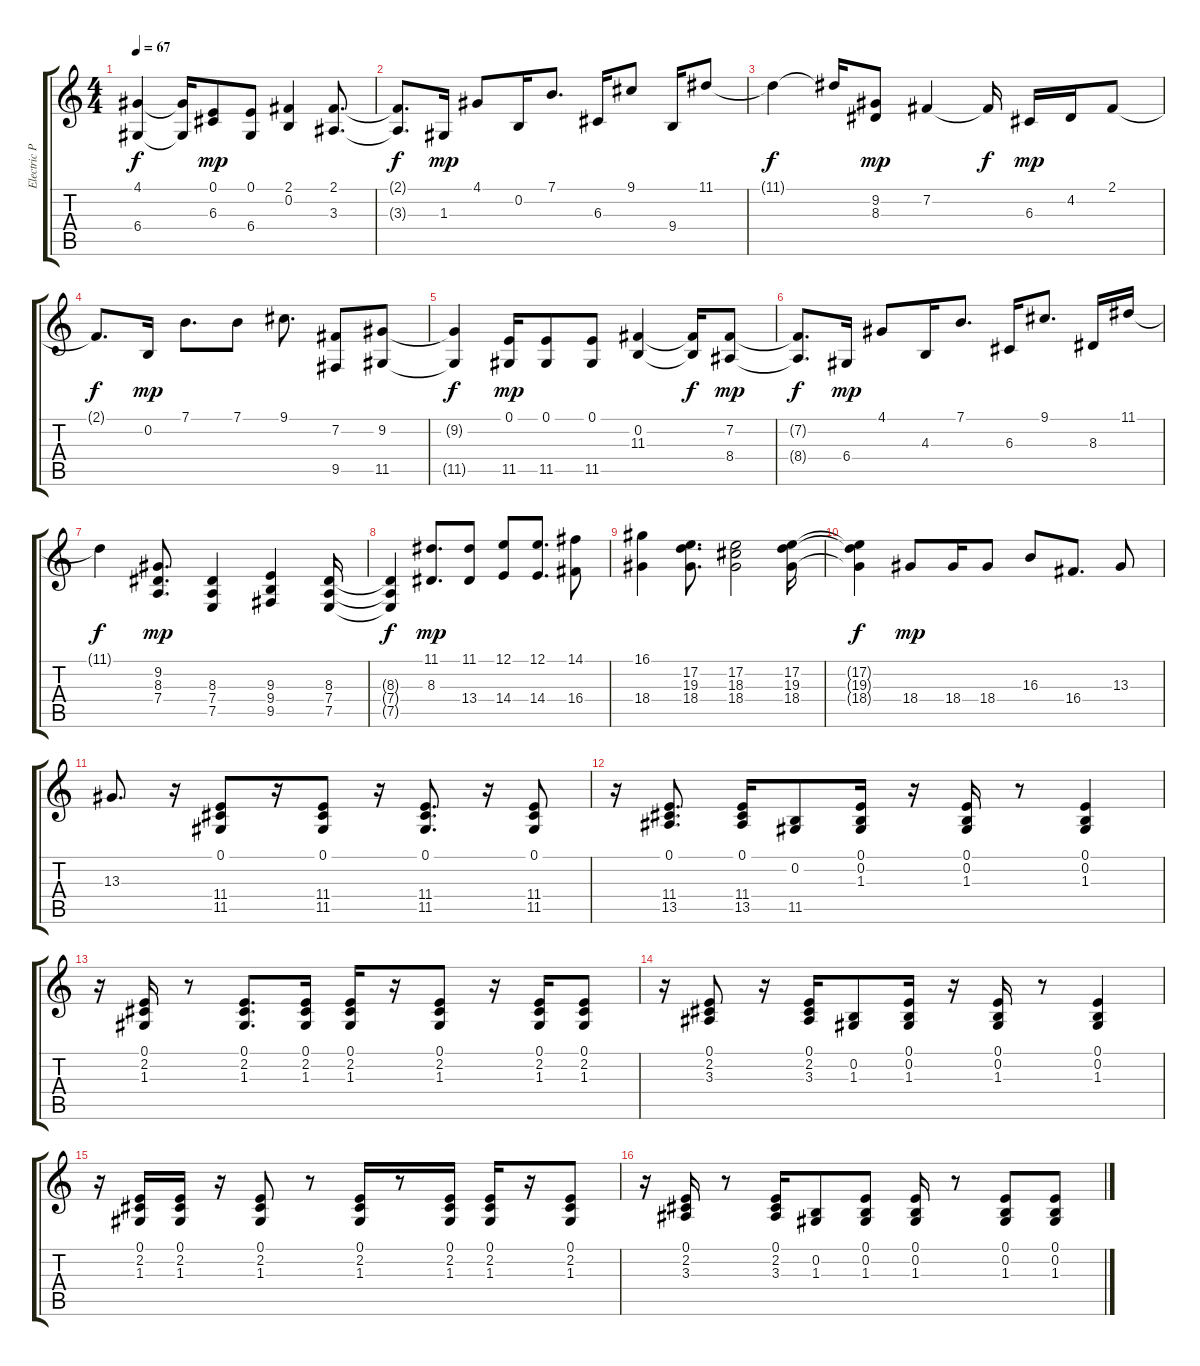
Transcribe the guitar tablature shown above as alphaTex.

\track ("Electric Piano Upper" "Electric P") {instrument ocarina}
\staff {score tabs}
\tuning (E4 B3 G3 D3 A2 E2) {hide}
\ts (4 4)
\tempo 67
\clef g2
\ks c
(4.1{t} 6.4{t}).4{dy f} (4.1{t} 6.4{t}).16 (0.1 6.3).8{dy mp} (0.1 6.4).8 (2.1 0.2).4 (2.1 3.3).8{d} |
(2.1{t} 3.3{t}).8{d dy f} 1.3.16{dy mp} 4.1.8 0.2.16 7.1.8{d} 6.3.16 9.1.8 9.4.16 11.1.8 |
11.1{t}.4{dy f} 11.1{t}.16 (9.2 8.3).8{dy mp} 7.2.4 7.2{t}.16{dy f} 6.3.16{dy mp} 4.2.16 2.1.8 |
2.1{t}.8{d dy f} 0.2.16{dy mp} 7.1.8{d} 7.1.8 9.1.8{d} (7.2 9.5).8 (9.2 11.5).8 |
(9.2{t} 11.5{t}).4{dy f} (0.1 11.5).16{dy mp} (0.1 11.5).8 (0.1 11.5).8 (0.2 11.3).4 (0.2{t} 11.3{t}).16{dy f} (7.2 8.4).8{dy mp} |
(7.2{t} 8.4{t}).8{d dy f} 6.4.16{dy mp} 4.1.8 4.3.16 7.1.8{d} 6.3.16 9.1.8{d} 8.3.16 11.1.16 |
11.1{t}.4{dy f} (9.2 8.3 7.4).8{d dy mp} (8.3 7.4 7.5).4 (9.3 9.4 9.5).4 (8.3 7.4 7.5).16 |
(8.3{t} 7.4{t} 7.5{t}).4{dy f} (11.1 8.3).8{d dy mp} (11.1 13.4).8 (12.1 14.4).8 (12.1 14.4).8{d} (14.1 16.4).8 |
(16.1 18.4).4 (17.2 19.3 18.4).8{d} (17.2 18.3 18.4).2 (17.2 19.3 18.4).16 |
(17.2{t} 19.3{t} 18.4{t}).4{dy f} 18.4.8{dy mp} 18.4.16 18.4.8 16.3.8 16.4.8{d} 13.3.8 |
13.3.8{d} r.16 (0.1 11.4 11.5).8 r.16 (0.1 11.4 11.5).8 r.16 (0.1 11.4 11.5).8{d} r.16 (0.1 11.4 11.5).8 |
r.16 (0.1 11.4 13.5).8{d} (0.1 11.4 13.5).16 (0.2 11.5).8 (0.1 0.2 1.3).16 r.16 (0.1 0.2 1.3).16 r.8 (0.1 0.2 1.3).4 |
r.16 (0.1 2.2 1.3).16 r.8 (0.1 2.2 1.3).8{d} (0.1 2.2 1.3).16 (0.1 2.2 1.3).16 r.16 (0.1 2.2 1.3).8 r.16 (0.1 2.2 1.3).16 (0.1 2.2 1.3).8 |
r.16 (0.1 2.2 3.3).8 r.16 (0.1 2.2 3.3).16 (0.2 1.3).8 (0.1 0.2 1.3).16 r.16 (0.1 0.2 1.3).16 r.8 (0.1 0.2 1.3).4 |
r.16 (0.1 2.2 1.3).16 (0.1 2.2 1.3).16 r.16 (0.1 2.2 1.3).8 r.8 (0.1 2.2 1.3).16 r.8 (0.1 2.2 1.3).16 (0.1 2.2 1.3).16 r.16 (0.1 2.2 1.3).8 |
r.16 (0.1 2.2 3.3).16 r.8 (0.1 2.2 3.3).16 (0.2 1.3).8 (0.1 0.2 1.3).8 (0.1 0.2 1.3).16 r.8 (0.1 0.2 1.3).8 (0.1 0.2 1.3).8
